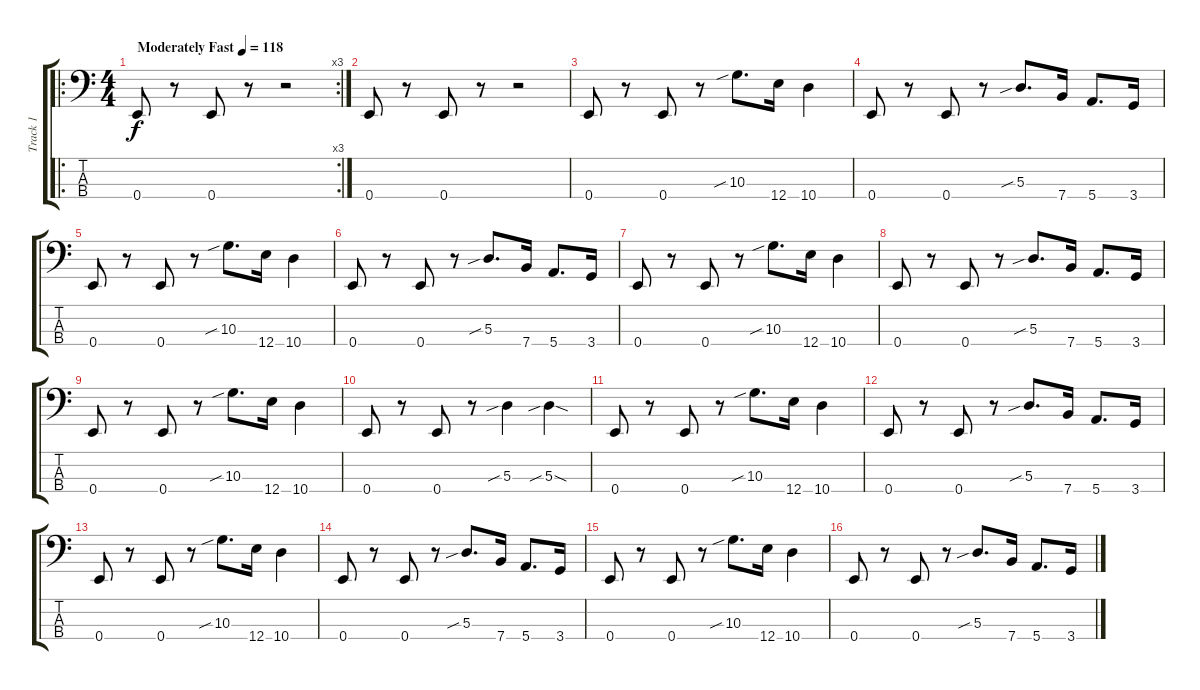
\track ("Track 1" "Track 1") {instrument electricbasspick}
\staff {score tabs}
\tuning (G2 D2 A1 E1) {hide}
\ro
\rc 3
\ts (4 4)
\tempo (118 "Moderately Fast")
\clef f4
\ks c
0.4.8{dy f instrument electricbasspick} r.8 0.4.8 r.8 r.2 |
0.4.8 r.8 0.4.8 r.8 r.2 |
0.4.8 r.8 0.4.8 r.8 10.3{sib}.8{d} 12.4.16 10.4.4 |
0.4.8 r.8 0.4.8 r.8 5.3{sib}.8{d} 7.4.16 5.4.8{d} 3.4.16 |
0.4.8 r.8 0.4.8 r.8 10.3{sib}.8{d} 12.4.16 10.4.4 |
0.4.8 r.8 0.4.8 r.8 5.3{sib}.8{d} 7.4.16 5.4.8{d} 3.4.16 |
0.4.8 r.8 0.4.8 r.8 10.3{sib}.8{d} 12.4.16 10.4.4 |
0.4.8 r.8 0.4.8 r.8 5.3{sib}.8{d} 7.4.16 5.4.8{d} 3.4.16 |
0.4.8 r.8 0.4.8 r.8 10.3{sib}.8{d} 12.4.16 10.4.4 |
0.4.8 r.8 0.4.8 r.8 5.3{sib}.4 5.3{sib sod}.4 |
0.4.8 r.8 0.4.8 r.8 10.3{sib}.8{d} 12.4.16 10.4.4 |
0.4.8 r.8 0.4.8 r.8 5.3{sib}.8{d} 7.4.16 5.4.8{d} 3.4.16 |
0.4.8 r.8 0.4.8 r.8 10.3{sib}.8{d} 12.4.16 10.4.4 |
0.4.8 r.8 0.4.8 r.8 5.3{sib}.8{d} 7.4.16 5.4.8{d} 3.4.16 |
0.4.8 r.8 0.4.8 r.8 10.3{sib}.8{d} 12.4.16 10.4.4 |
0.4.8 r.8 0.4.8 r.8 5.3{sib}.8{d} 7.4.16 5.4.8{d} 3.4.16
